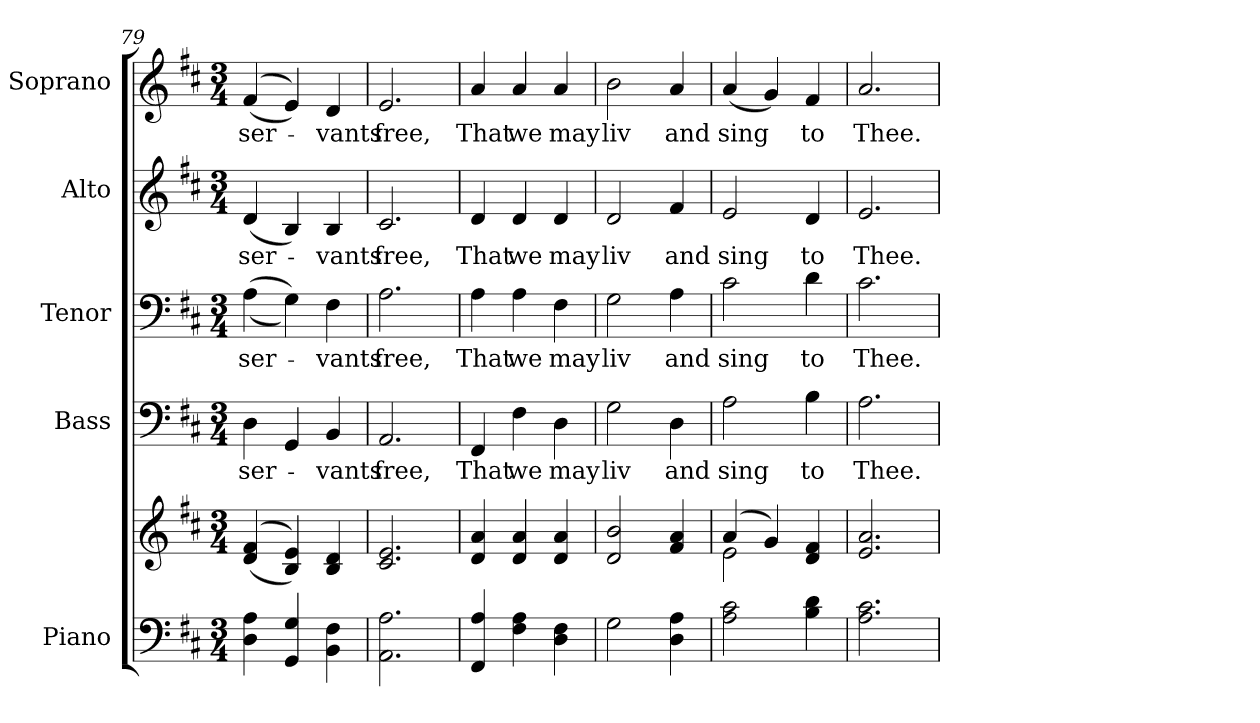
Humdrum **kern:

**kern	**kern	**kern	**text	**kern	**text	**kern	**text	**kern	**text
*part5	*part5	*part4	*part4	*part3	*part3	*part2	*part2	*part1	*part1
*staff6	*staff5	*staff4	*staff4	*staff3	*staff3	*staff2	*staff2	*staff1	*staff1
*I"Piano	*	*I"Bass	*	*I"Tenor	*	*I"Alto	*	*I"Soprano	*
*I'Pno.	*	*I'B.	*	*I'T.	*	*I'A.	*	*I'S.	*
*clefF4	*clefG2	*clefF4	*	*clefF4	*	*clefG2	*	*clefG2	*
*k[f#c#]	*k[f#c#]	*k[f#c#]	*	*k[f#c#]	*	*k[f#c#]	*	*k[f#c#]	*
*D:	*D:	*D:	*	*D:	*	*D:	*	*D:	*
*M3/4	*M3/4	*M3/4	*	*M3/4	*	*M3/4	*	*M3/4	*
=79	=79	=79	=79	=79	=79	=79	=79	=79	=79
!	!	!	!LO:LY:b:color=#000000	!	!	!	!	!	!
!	!	!	!	!	!LO:LY:b:color=#000000	!	!	!	!
!	!	!	!	!	!	!	!LO:LY:b:color=#000000	!	!
!	!	!	!	!	!	!	!	!	!LO:LY:b:color=#000000
4Di\ 4Ai	((4di/ 4f#i	4Di\	ser-	((4Ai\	ser-	(4di/	ser-	((4f#i/	ser-
4GGi/ 4Gi	4Bi/ 4ei))	4GGi/	.	4Gi\))	.	4Bi/)	.	4ei/))	.
!	!	!	!LO:LY:b:color=#000000	!	!	!	!	!	!
!	!	!	!	!	!LO:LY:b:color=#000000	!	!	!	!
!	!	!	!	!	!	!	!LO:LY:b:color=#000000	!	!
!	!	!	!	!	!	!	!	!	!LO:LY:b:color=#000000
4BBi\ 4F#i	4Bi/ 4di	4BBi/	-vants	4F#i\	-vants	4Bi/	-vants	4di/	-vants
=80	=80	=80	=80	=80	=80	=80	=80	=80	=80
!	!	!	!LO:LY:b:color=#000000	!	!	!	!	!	!
!	!	!	!	!	!LO:LY:b:color=#000000	!	!	!	!
!	!	!	!	!	!	!	!LO:LY:b:color=#000000	!	!
!	!	!	!	!	!	!	!	!	!LO:LY:b:color=#000000
2.AAi\ 2.Ai	2.c#i/ 2.ei	2.AAi/	free,	2.Ai\	free,	2.c#i/	free,	2.ei/	free,
!!LO:PB:g=z
=81	=81	=81	=81	=81	=81	=81	=81	=81	=81
!	!	!	!LO:LY:b:color=#000000	!	!	!	!	!	!
!	!	!	!	!	!LO:LY:b:color=#000000	!	!	!	!
!	!	!	!	!	!	!	!LO:LY:b:color=#000000	!	!
!	!	!	!	!	!	!	!	!	!LO:LY:b:color=#000000
4FF#i/ 4Ai	4di/ 4ai	4FF#i/	That	4Ai\	That	4di/	That	4ai/	That
!	!	!	!LO:LY:b:color=#000000	!	!	!	!	!	!
!	!	!	!	!	!LO:LY:b:color=#000000	!	!	!	!
!	!	!	!	!	!	!	!LO:LY:b:color=#000000	!	!
!	!	!	!	!	!	!	!	!	!LO:LY:b:color=#000000
4F#i\ 4Ai	4di/ 4ai	4F#i\	we	4Ai\	we	4di/	we	4ai/	we
!	!	!	!LO:LY:b:color=#000000	!	!	!	!	!	!
!	!	!	!	!	!LO:LY:b:color=#000000	!	!	!	!
!	!	!	!	!	!	!	!LO:LY:b:color=#000000	!	!
!	!	!	!	!	!	!	!	!	!LO:LY:b:color=#000000
4Di\ 4F#i	4di/ 4ai	4Di\	may	4F#i\	may	4di/	may	4ai/	may
=82	=82	=82	=82	=82	=82	=82	=82	=82	=82
!	!	!	!LO:LY:b:color=#000000	!	!	!	!	!	!
!	!	!	!	!	!LO:LY:b:color=#000000	!	!	!	!
!	!	!	!	!	!	!	!LO:LY:b:color=#000000	!	!
!	!	!	!	!	!	!	!	!	!LO:LY:b:color=#000000
2Gi\	2di/ 2bi	2Gi\	liv	2Gi\	liv	2di/	liv	2bi\	liv
!	!	!	!LO:LY:b:color=#000000	!	!	!	!	!	!
!	!	!	!	!	!LO:LY:b:color=#000000	!	!	!	!
!	!	!	!	!	!	!	!LO:LY:b:color=#000000	!	!
!	!	!	!	!	!	!	!	!	!LO:LY:b:color=#000000
4Di\ 4Ai	4f#i/ 4ai	4Di\	and	4Ai\	and	4f#i/	and	4ai/	and
=83	=83	=83	=83	=83	=83	=83	=83	=83	=83
*	*^	*	*	*	*	*	*	*	*
!	!	!	!	!LO:LY:b:color=#000000	!	!	!	!	!	!
!	!	!	!	!	!	!LO:LY:b:color=#000000	!	!	!	!
!	!	!	!	!	!	!	!	!LO:LY:b:color=#000000	!	!
!	!	!	!	!	!	!	!	!	!	!LO:LY:b:color=#000000
2Ai\ 2c#i	(4ai/	2ei\	2Ai\	sing	2c#i\	sing	2ei/	sing	(4ai/	sing
.	4gi/)	.	.	.	.	.	.	.	4gi/)	.
!	!	!	!	!LO:LY:b:color=#000000	!	!	!	!	!	!
!	!	!	!	!	!	!LO:LY:b:color=#000000	!	!	!	!
!	!	!	!	!	!	!	!	!LO:LY:b:color=#000000	!	!
!	!	!	!	!	!	!	!	!	!	!LO:LY:b:color=#000000
4Bi\ 4di	4di/ 4f#i	4ryy	4Bi\	to	4di\	to	4di/	to	4f#i/	to
*	*v	*v	*	*	*	*	*	*	*	*
!!LO:PB:g=z
=84	=84	=84	=84	=84	=84	=84	=84	=84	=84
*	*^	*	*	*	*	*	*	*	*
!	!	!	!	!LO:LY:b:color=#000000	!	!	!	!	!	!
*	*v	*v	*	*	*	*	*	*	*	*
*	*^	*	*	*	*	*	*	*	*
!	!	!	!	!	!	!LO:LY:b:color=#000000	!	!	!	!
*	*v	*v	*	*	*	*	*	*	*	*
*	*^	*	*	*	*	*	*	*	*
!	!	!	!	!	!	!	!	!LO:LY:b:color=#000000	!	!
*	*v	*v	*	*	*	*	*	*	*	*
*	*^	*	*	*	*	*	*	*	*
!	!	!	!	!	!	!	!	!	!	!LO:LY:b:color=#000000
*	*v	*v	*	*	*	*	*	*	*	*
2.Ai\ 2.c#i	2.ei/ 2.ai	2.Ai\	Thee.	2.c#i\	Thee.	2.ei/	Thee.	2.ai/	Thee.
=	=	=	=	=	=	=	=	=	=
*-	*-	*-	*-	*-	*-	*-	*-	*-	*-
